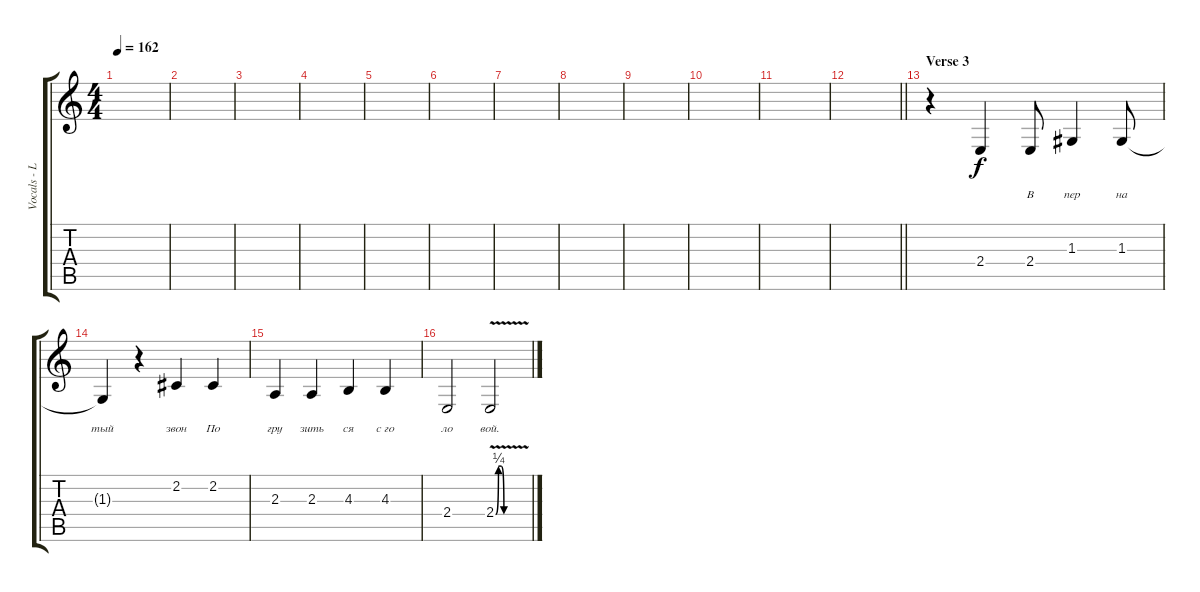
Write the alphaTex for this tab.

\track ("Vocals - Letov" "Vocals - L") {instrument tenorsax}
\staff {score tabs}
\tuning (E4 B3 G3 D3 A2 E2) {hide}
\ts (4 4)
\tempo 162
\clef g2
\ks c
|
|
|
|
|
|
|
|
|
|
|
\barLineRight lightlight
|
\section ("" "Verse 3")
r.4 2.4.4{lyrics (0 "") lyrics (1 "") lyrics (2 "") lyrics (3 "") lyrics (4 "")} 2.4.8{lyrics (0 "") lyrics (1 "") lyrics (2 "В") lyrics (3 "") lyrics (4 "")} 1.3.4{lyrics (0 "") lyrics (1 "") lyrics (2 "пер") lyrics (3 "") lyrics (4 "")} 1.3.8{lyrics (0 "") lyrics (1 "") lyrics (2 "на") lyrics (3 "") lyrics (4 "")} |
1.3{t}.4{lyrics (0 "") lyrics (1 "") lyrics (2 "тый") lyrics (3 "") lyrics (4 "")} r.4 2.2.4{lyrics (0 "") lyrics (1 "") lyrics (2 "звон") lyrics (3 "") lyrics (4 "")} 2.2.4{lyrics (0 "") lyrics (1 "") lyrics (2 "По") lyrics (3 "") lyrics (4 "")} |
2.3.4{lyrics (0 "") lyrics (1 "") lyrics (2 "гру") lyrics (3 "") lyrics (4 "")} 2.3.4{lyrics (0 "") lyrics (1 "") lyrics (2 "зить") lyrics (3 "") lyrics (4 "")} 4.3.4{lyrics (0 "") lyrics (1 "") lyrics (2 "ся") lyrics (3 "") lyrics (4 "")} 4.3.4{lyrics (0 "") lyrics (1 "") lyrics (2 "с го") lyrics (3 "") lyrics (4 "")} |
2.4.2{lyrics (0 "") lyrics (1 "") lyrics (2 "ло") lyrics (3 "") lyrics (4 "")} 2.4{be (custom 0 0 5 1 10 1 15 0 20 0 60 0) v}.2{lyrics (0 "") lyrics (1 "") lyrics (2 "вой.") lyrics (3 "") lyrics (4 "")}
